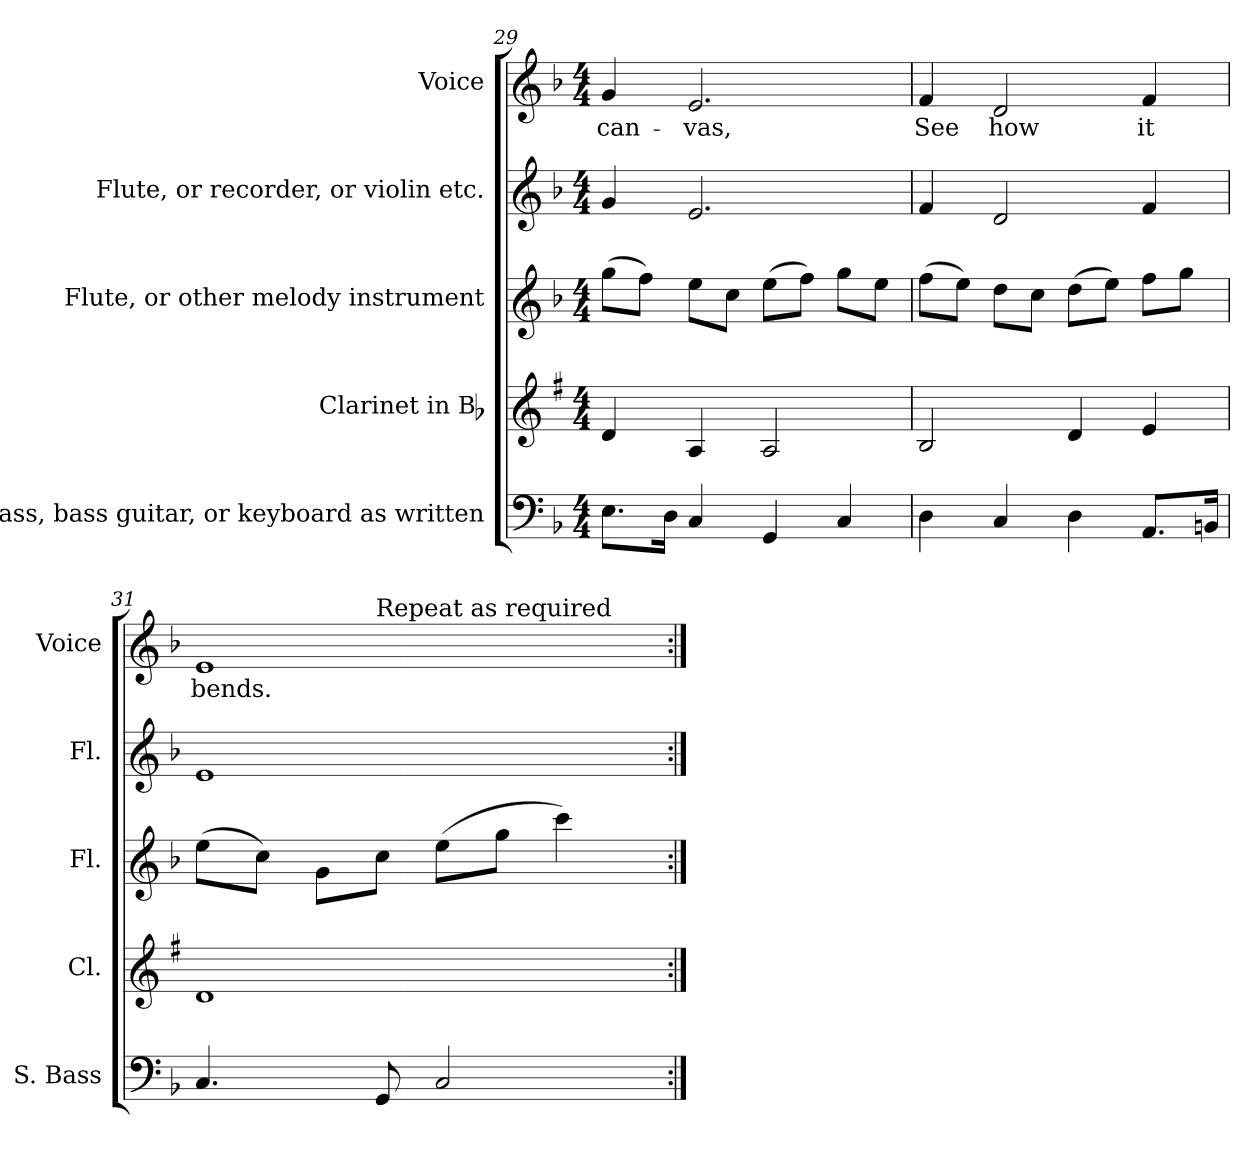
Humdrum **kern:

**kern	**kern	**kern	**kern	**kern	**text
*part5	*part4	*part3	*part2	*part1	*part1
*staff5	*staff4	*staff3	*staff2	*staff1	*staff1
*I"String bass, bass guitar, or keyboard as written	*I"Clarinet in Bb	*I"Flute, or other  melody instrument	*I"Flute, or recorder, or violin etc.	*I"Voice	*
*I'S. Bass	*I'Cl.	*I'Fl.	*I'Fl.	*I'Voice	*
*clefF4	*clefG2	*clefG2	*clefG2	*clefG2	*
*ITrd7c12	*ITrd1c2	*	*	*	*
*k[b-]	*k[b-]	*k[b-]	*k[b-]	*k[b-]	*
*F:	*F:	*F:	*F:	*F:	*
*M4/4	*M4/4	*M4/4	*M4/4	*M4/4	*
=29	=29	=29	=29	=29	=29
!	!	!	!	!	!LO:LY:b:color=#000000
8.EEi\L	4ci/	(8ggi\L	4gi/	4gi/	can-
.	.	8ffi\J)	.	.	.
16DDi\Jk	.	.	.	.	.
!	!	!	!	!	!LO:LY:b:color=#000000
4CCi/	4Gi/	8eei\L	2.ei/	2.ei/	-vas,
.	.	8cci\J	.	.	.
4GGGi/	2Gi/	(8eei\L	.	.	.
.	.	8ffi\J)	.	.	.
4CCi/	.	8ggi\L	.	.	.
.	.	8eei\J	.	.	.
=30	=30	=30	=30	=30	=30
!	!	!	!	!	!LO:LY:b:color=#000000
4DDi\	2Ai/	(8ffi\L	4fi/	4fi/	See
.	.	8eei\J)	.	.	.
!	!	!	!	!	!LO:LY:b:color=#000000
4CCi/	.	8ddi\L	2di/	2di/	how
.	.	8cci\J	.	.	.
4DDi\	4ci/	(8ddi\L	.	.	.
.	.	8eei\J)	.	.	.
!	!	!	!	!	!LO:LY:b:color=#000000
8.AAAi/L	4di/	8ffi\L	4fi/	4fi/	it
.	.	8ggi\J	.	.	.
16BBBni/Jk	.	.	.	.	.
=31	=31	=31	=31	=31	=31
!	!	!	!	!	!LO:LY:b:color=#000000
*	*	*	*	*^	*
4.CCi/	1ci	(8eei\L	1ei	1ei	4.ryy	bends.
.	.	8cci\J)	.	.	.	.
.	.	8gi\L	.	.	.	.
!	!	!	!	!	!LO:TX:a:t=Repeat as required	!
8GGGi/	.	8cci\J	.	.	2ryy	.
2CCi/	.	(8eei\L	.	.	.	.
.	.	8ggi\J	.	.	.	.
.	.	4ccci\)	.	.	.	.
.	.	.	.	.	8ryy	.
*	*	*	*	*v	*v	*
=:|!	=:|!	=:|!	=:|!	=:|!	=:|!
*-	*-	*-	*-	*-	*-
